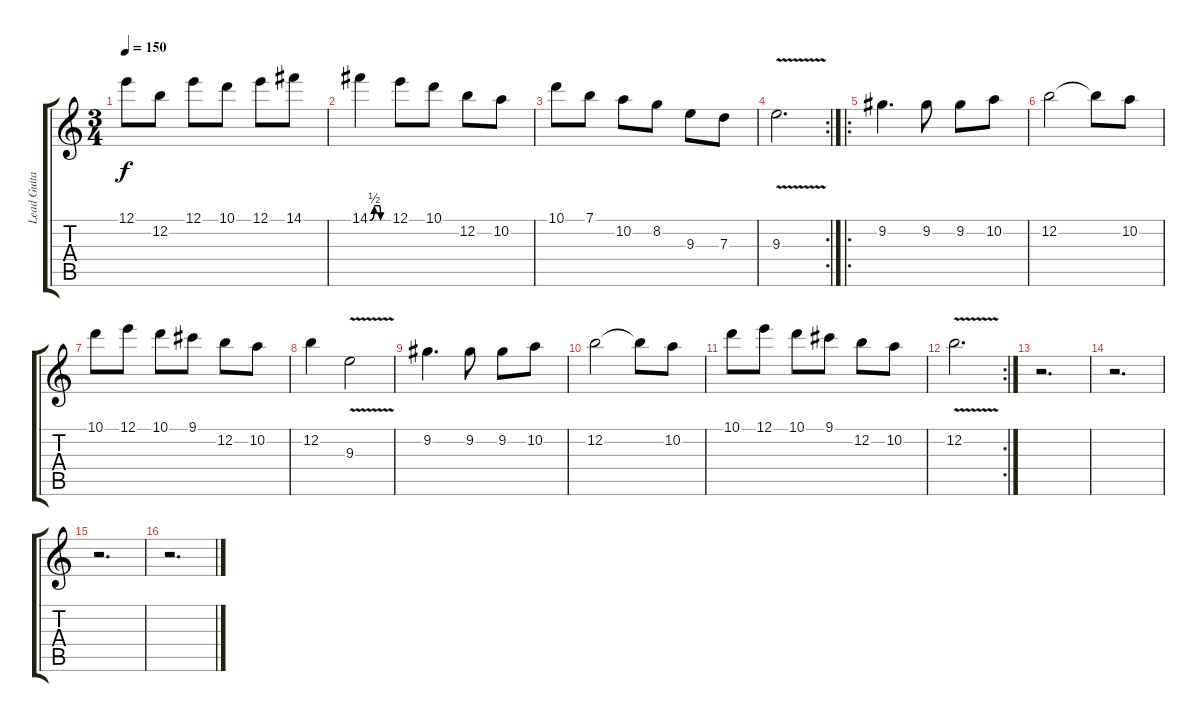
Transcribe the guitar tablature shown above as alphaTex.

\track ("Lead Guitar 1" "Lead Guita") {instrument overdrivenguitar}
\staff {score tabs}
\tuning (E4 B3 G3 D3 A2 E2) {hide}
\ts (3 4)
\tempo 150
\clef g2
\ks c
12.1.8{dy f} 12.2.8 12.1.8 10.1.8 12.1.8 14.1.8 |
14.1{be (custom 0 0 15 2 30 2 35 0 45 0 60 0)}.4 12.1.8 10.1.8 12.2.8 10.2.8 |
10.1.8 7.1.8 10.2.8 8.2.8 9.3.8 7.3.8 |
\rc 2
9.3{v}.2{d} |
\ro
9.2.4{d} 9.2.8 9.2.8 10.2.8 |
12.2.2 12.2{t}.8 10.2.8 |
10.1.8 12.1.8 10.1.8 9.1.8 12.2.8 10.2.8 |
12.2.4 9.3{v}.2 |
9.2.4{d} 9.2.8 9.2.8 10.2.8 |
12.2.2 12.2{t}.8 10.2.8 |
10.1.8 12.1.8 10.1.8 9.1.8 12.2.8 10.2.8 |
\rc 2
12.2{v}.2{d} |
r.2{d} |
r.2{d} |
r.2{d} |
r.2{d}
